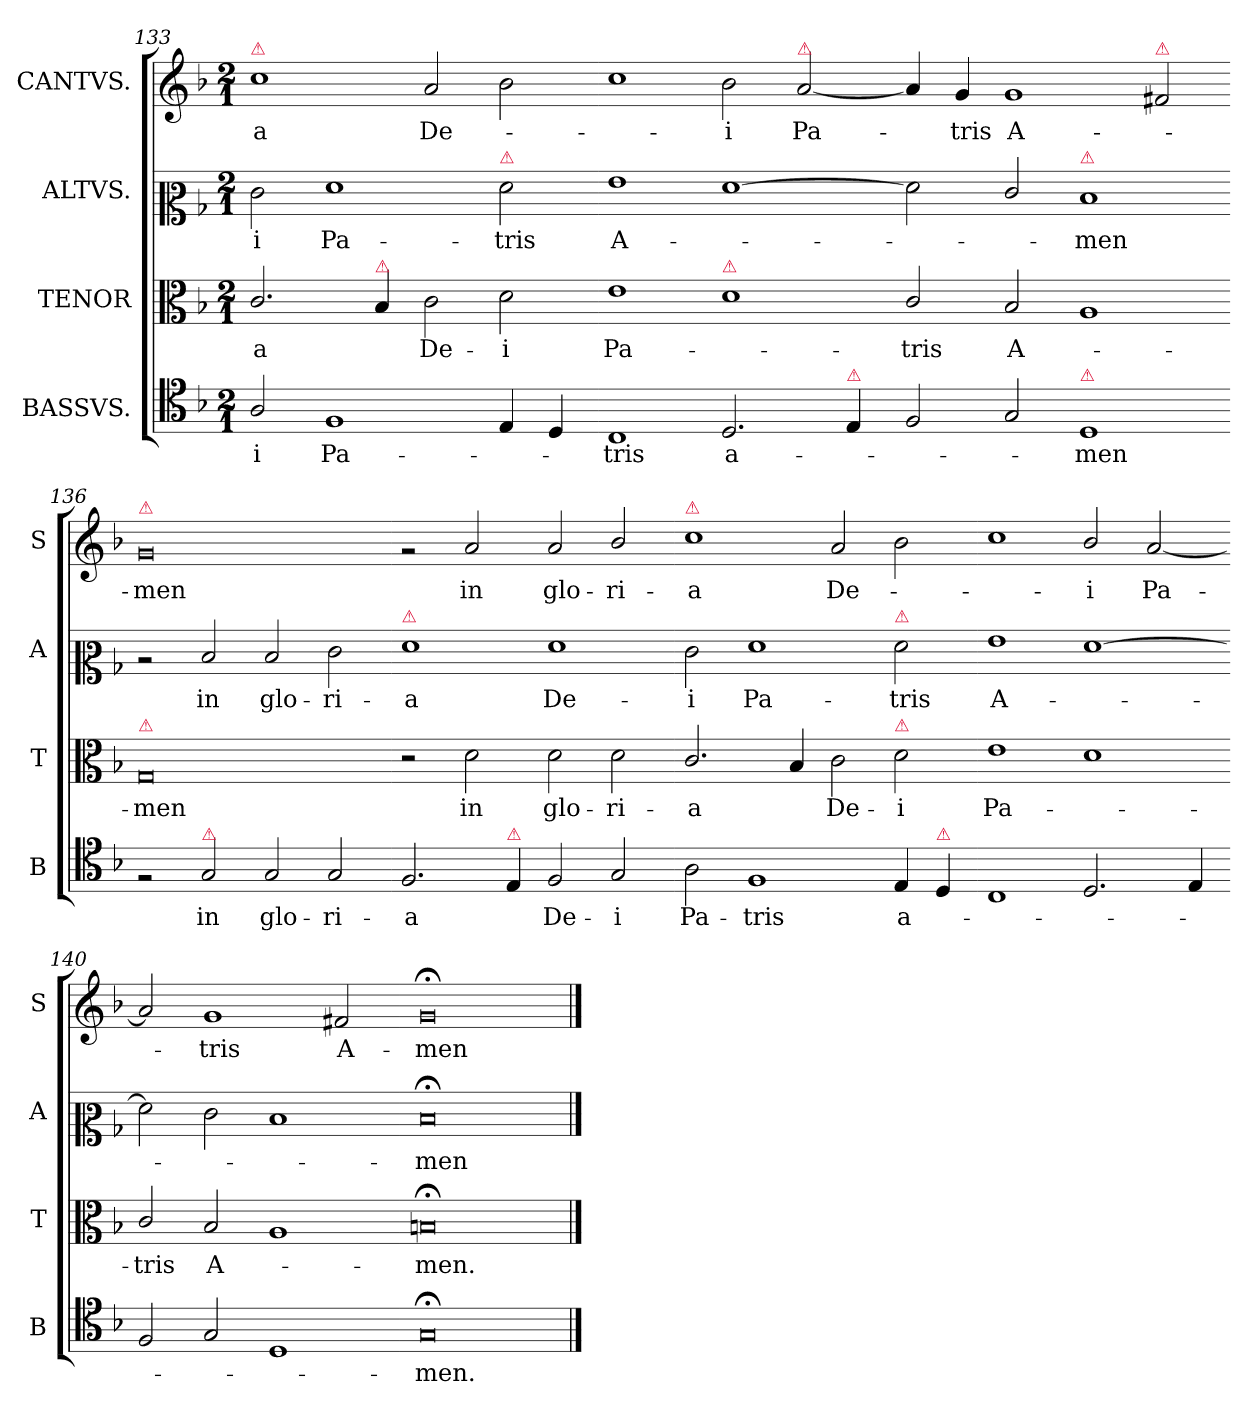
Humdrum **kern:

**kern	**text	**kern	**text	**kern	**text	**kern	**text
*part4	*part4	*part3	*part3	*part2	*part2	*part1	*part1
*staff4	*staff4	*staff3	*staff3	*staff2	*staff2	*staff1	*staff1
*I"BASSVS.	*	*I"TENOR	*	*I"ALTVS.	*	*I"CANTVS.	*
*I'B	*	*I'T	*	*I'A	*	*I'S	*
*clefC4	*	*clefC3	*	*clefC2	*	*clefG2	*
*k[b-]	*	*k[b-]	*	*k[b-]	*	*k[b-]	*
*M2/1	*	*M2/1	*	*M2/1	*	*M2/1	*
=133	=133	=133	=133	=133	=133	=133	=133
!	!	!	!	!	!	!LO:TX:a:color=crimson:t=⚠	!
2A/	-i	2.c/	-a	2e\	-i	1cc	-a
1F	Pa-	.	.	1f	Pa-	.	.
!	!	!LO:TX:a:color=crimson:t=⚠	!	!	!	!	!
.	.	4B-/	.	.	.	.	.
.	.	2c\	De-	.	.	2a/	De-
!	!	!	!	!LO:TX:a:color=crimson:t=⚠	!	!	!
4E/	.	2d\	-i	2f\	-tris	2b-\	.
4D/	.	.	.	.	.	.	.
=134-	=134-	=134-	=134-	=134-	=134-	=134-	=134-
1C	-tris	1e	Pa-	1g	A-	1cc	.
!	!	!LO:TX:a:color=crimson:t=⚠	!	!	!	!	!
2.D/	a-	1d	.	[1f	.	2b-\	-i
!	!	!	!	!	!	!LO:TX:a:color=crimson:t=⚠	!
.	.	.	.	.	.	[2a/	Pa-
!LO:TX:a:color=crimson:t=⚠	!	!	!	!	!	!	!
4E/	.	.	.	.	.	.	.
=135-	=135-	=135-	=135-	=135-	=135-	=135-	=135-
2F/	.	2c/	-tris	2f]	.	4a/]	.
.	.	.	.	.	.	4g/	-tris
2G/	.	2B-/	A-	2e/	.	1g	A-
!	!	!	!	!LO:TX:a:color=crimson:t=⚠	!	!	!
!LO:TX:a:color=crimson:t=⚠	!	!	!	!	!	!	!
1D	-men	1A	.	1d	-men	.	.
!	!	!	!	!	!	!LO:TX:a:color=crimson:t=⚠	!
.	.	.	.	.	.	2f#X/	.
=136-	=136-	=136-	=136-	=136-	=136-	=136-	=136-
!	!	!	!	!	!	!LO:TX:a:color=crimson:t=⚠	!
!	!	!LO:TX:a:color=crimson:t=⚠	!	!	!	!	!
2rF	.	0G	-men	2rc	.	0g	-men
!LO:TX:a:color=crimson:t=⚠	!	!	!	!	!	!	!
2G/	in	.	.	2d/	in	.	.
2G/	glo-	.	.	2d/	glo-	.	.
2G/	-ri-	.	.	2e\	-ri-	.	.
=137-	=137-	=137-	=137-	=137-	=137-	=137-	=137-
!	!	!	!	!LO:TX:a:color=crimson:t=⚠	!	!	!
2.F/	-a	2r	.	1f	-a	2rg	.
.	.	2d\	in	.	.	2a/	in
!LO:TX:a:color=crimson:t=⚠	!	!	!	!	!	!	!
4E/	.	.	.	.	.	.	.
2F/	De-	2d\	glo-	1f	De-	2a/	glo-
2G/	i	2d\	-ri-	.	.	2b-/	-ri-
=138-	=138-	=138-	=138-	=138-	=138-	=138-	=138-
!	!	!	!	!	!	!LO:TX:a:color=crimson:t=⚠	!
2A\	Pa-	2.c/	-a	2e\	-i	1cc	-a
1F	-tris	.	.	1f	Pa-	.	.
.	.	4B-/	.	.	.	.	.
.	.	2c\	De-	.	.	2a/	De-
!	!	!	!	!LO:TX:a:color=crimson:t=⚠	!	!	!
!	!	!LO:TX:a:color=crimson:t=⚠	!	!	!	!	!
4E/	a-	2d\	-i	2f\	-tris	2b-\	.
!LO:TX:a:color=crimson:t=⚠	!	!	!	!	!	!	!
4D/	.	.	.	.	.	.	.
=139-	=139-	=139-	=139-	=139-	=139-	=139-	=139-
1C	.	1e	Pa-	1g	A-	1cc	.
2.D/	.	1d	.	[1f	.	2b-/	-i
.	.	.	.	.	.	[2a/	Pa-
4E/	.	.	.	.	.	.	.
=140-	=140-	=140-	=140-	=140-	=140-	=140-	=140-
2F/	.	2c/	-tris	2f]	.	2a/]	.
2G/	.	2B-/	A-	2e\	.	1g	-tris
1D	.	1A	.	1d	.	.	.
.	.	.	.	.	.	2f#X/	A-
=141-	=141-	=141-	=141-	=141-	=141-	=141-	=141-
0G;<	men.	0Bn;<	men.	0d;<	-men	0g;<	-men
==	==	==	==	==	==	==	==
*-	*-	*-	*-	*-	*-	*-	*-
